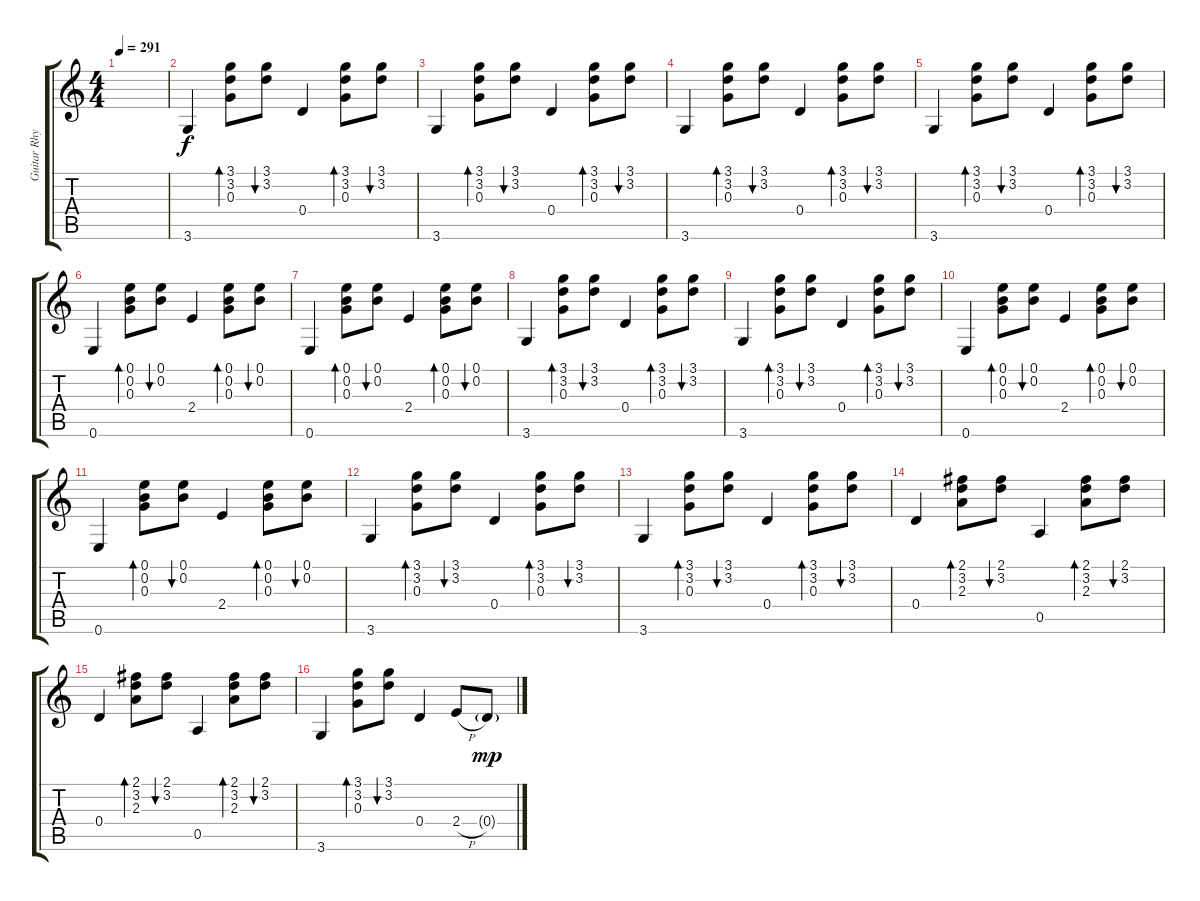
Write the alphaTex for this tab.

\track ("Guitar Rhythm" "Guitar Rhy") {instrument acousticguitarnylon}
\staff {score tabs}
\tuning (E4 B3 G3 D3 A2 E2) {hide}
\ts (4 4)
\tempo 291
\clef g2
\ks c
|
3.6.4 (3.1 3.2 0.3).8{bd 240} (3.1 3.2).8{bu 240} 0.4.4 (3.1 3.2 0.3).8{bd 240} (3.1 3.2).8{bu 240} |
3.6.4 (3.1 3.2 0.3).8{bd 240} (3.1 3.2).8{bu 240} 0.4.4 (3.1 3.2 0.3).8{bd 240} (3.1 3.2).8{bu 240} |
3.6.4 (3.1 3.2 0.3).8{bd 240} (3.1 3.2).8{bu 240} 0.4.4 (3.1 3.2 0.3).8{bd 240} (3.1 3.2).8{bu 240} |
3.6.4 (3.1 3.2 0.3).8{bd 240} (3.1 3.2).8{bu 240} 0.4.4 (3.1 3.2 0.3).8{bd 240} (3.1 3.2).8{bu 240} |
0.6.4 (0.1 0.2 0.3).8{bd 240} (0.1 0.2).8{bu 240} 2.4.4 (0.1 0.2 0.3).8{bd 240} (0.1 0.2).8{bu 240} |
0.6.4 (0.1 0.2 0.3).8{bd 240} (0.1 0.2).8{bu 240} 2.4.4 (0.1 0.2 0.3).8{bd 240} (0.1 0.2).8{bu 240} |
3.6.4 (3.1 3.2 0.3).8{bd 240} (3.1 3.2).8{bu 240} 0.4.4 (3.1 3.2 0.3).8{bd 240} (3.1 3.2).8{bu 240} |
3.6.4 (3.1 3.2 0.3).8{bd 240} (3.1 3.2).8{bu 240} 0.4.4 (3.1 3.2 0.3).8{bd 240} (3.1 3.2).8{bu 240} |
0.6.4 (0.1 0.2 0.3).8{bd 240} (0.1 0.2).8{bu 240} 2.4.4 (0.1 0.2 0.3).8{bd 240} (0.1 0.2).8{bu 240} |
0.6.4 (0.1 0.2 0.3).8{bd 240} (0.1 0.2).8{bu 240} 2.4.4 (0.1 0.2 0.3).8{bd 240} (0.1 0.2).8{bu 240} |
3.6.4 (3.1 3.2 0.3).8{bd 240} (3.1 3.2).8{bu 240} 0.4.4 (3.1 3.2 0.3).8{bd 240} (3.1 3.2).8{bu 240} |
3.6.4 (3.1 3.2 0.3).8{bd 240} (3.1 3.2).8{bu 240} 0.4.4 (3.1 3.2 0.3).8{bd 240} (3.1 3.2).8{bu 240} |
0.4.4 (2.1 3.2 2.3).8{bd 240} (2.1 3.2).8{bu 240} 0.5.4 (2.1 3.2 2.3).8{bd 240} (2.1 3.2).8{bu 240} |
0.4.4 (2.1 3.2 2.3).8{bd 240} (2.1 3.2).8{bu 240} 0.5.4 (2.1 3.2 2.3).8{bd 240} (2.1 3.2).8{bu 240} |
3.6.4 (3.1 3.2 0.3).8{bd 240} (3.1 3.2).8{bu 240} 0.4.4 2.4{h}.8 0.4{g}.8{dy mp}
